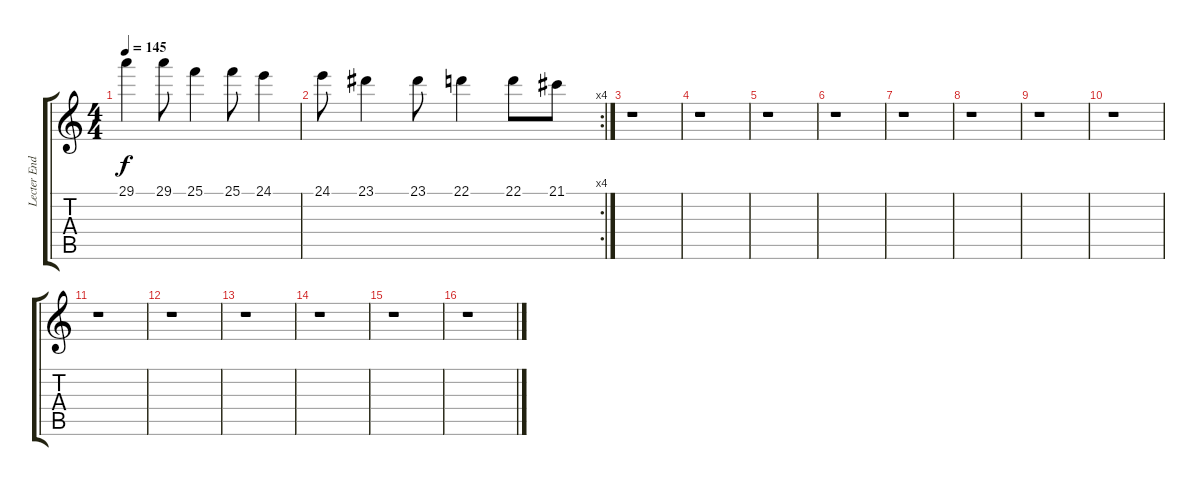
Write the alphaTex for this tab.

\track ("Lecter End" "Lecter End") {instrument stringensemble1}
\staff {score tabs}
\tuning (E4 B3 G3 D3 A2 E2) {hide}
\ts (4 4)
\tempo 145
\clef g2
\ks c
29.1.4{dy f} 29.1.8 25.1.4 25.1.8 24.1.4 |
\rc 4
24.1.8 23.1.4 23.1.8 22.1.4 22.1.8 21.1.8 |
r.1 |
r.1 |
r.1 |
r.1 |
r.1 |
r.1 |
r.1 |
r.1 |
r.1 |
r.1 |
r.1 |
r.1 |
r.1 |
r.1
